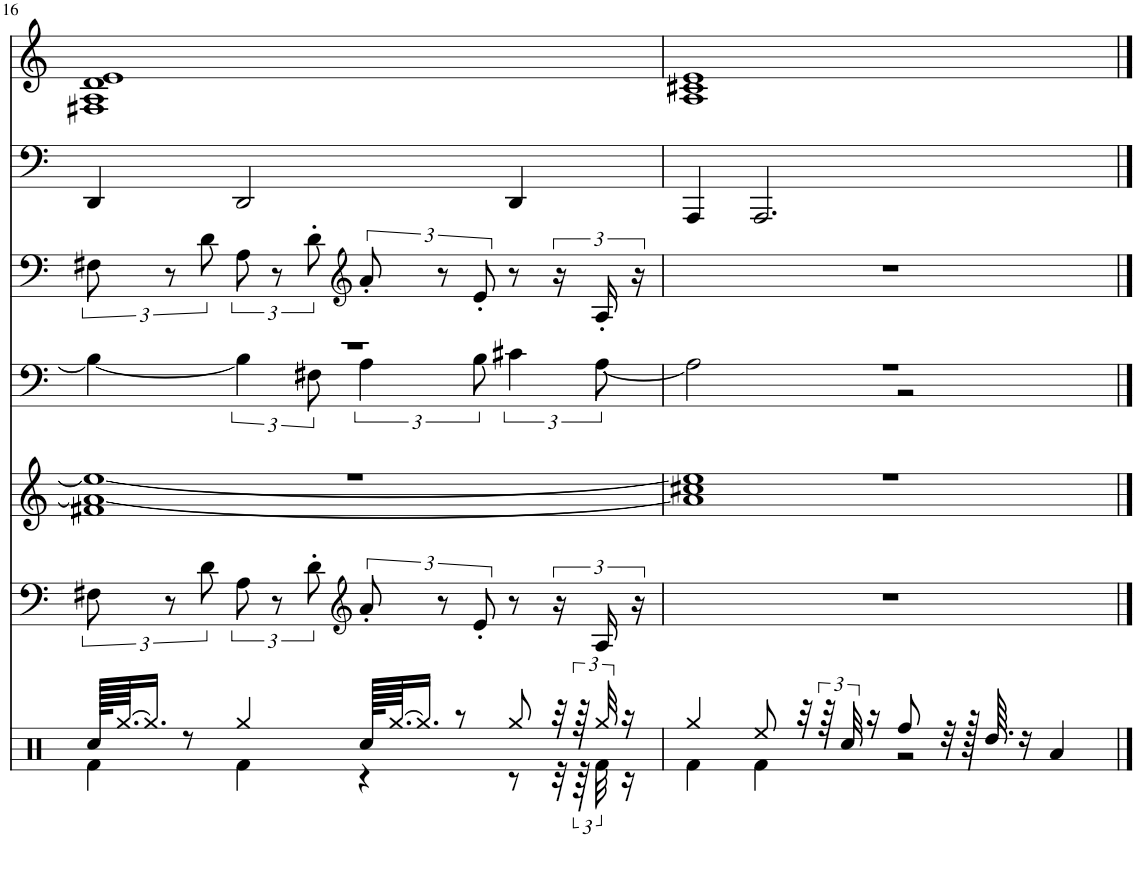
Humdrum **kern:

**kern	**kern	**kern	**kern	**kern	**kern	**kern
*part7	*part6	*part5	*part4	*part3	*part2	*part1
*staff7	*staff6	*staff5	*staff4	*staff3	*staff2	*staff1
*I"Percussion	*I"Nylon Gtr.	*I"Perc. Organ	*I"Tenor Sax	*I"Steel Gtr.	*I"Fingered Bass	*I"Bright Piano, aud_mb1175
*	*	*	*I'T Sax	*	*	*I'Pno
!!LO:PB:g=z
*clefX	*clefF4	*clefG2	*clefF4	*clefF4	*clefF4	*clefG2
*	*	*	*Trd8c14	*	*	*
*k[]	*k[]	*k[]	*k[]	*k[]	*k[]	*k[]
*M4/4	*M4/4	*M4/4	*M4/4	*M4/4	*M4/4	*M4/4
=16	=16	=16	=16	=16	=16	=16
*^	*	*^	*^	*	*	*
128Rcc/KLLLL	4Rf\	12F#X\	1r	1f#X 1a_ 1ee_	1r	4B\_	12F#X\	4DD/	1F#X 1A 1d 1e
[64.Rgg/JJ	.	.	.	.	.	.	.	.	.
16.Rgg/JJ]	.	.	.	.	.	.	.	.	.
.	.	12r	.	.	.	.	12r	.	.
8r	.	.	.	.	.	.	.	.	.
.	.	12d\	.	.	.	.	12d\	.	.
4Rgg/	4Rf\	12A\	.	.	.	6B\]	12A\	2DD/	.
.	.	12r	.	.	.	.	12r	.	.
.	.	12d'\	.	.	.	12F#X\	12d'\	.	.
*	*	*clefG2	*	*	*	*	*clefG2	*	*
128Rcc/KLLLL	4r	12a'/	.	.	.	6A\	12a'/	.	.
[64.Rgg/JJ	.	.	.	.	.	.	.	.	.
16.Rgg/JJ]	.	.	.	.	.	.	.	.	.
.	.	12r	.	.	.	.	12r	.	.
8r	.	.	.	.	.	.	.	.	.
.	.	12e'/	.	.	.	12B\	12e'/	.	.
8Rgg/	8r	8r	.	.	.	6c#X\	8r	4DD/	.
32r	32r	24r	.	.	.	.	24r	.	.
96r	96r	.	.	.	.	.	.	.	.
48Rgg/	48Rf\	24A/	.	.	.	[12A\	24A'/	.	.
16r	16r	.	.	.	.	.	.	.	.
.	.	24r	.	.	.	.	24r	.	.
=17	=17	=17	=17	=17	=17	=17	=17	=17	=17
4Rgg/	4Rf\	1r	1r	1a] 1cc#X 1ee]	1r	2A\]	1r	4AAA/	1A 1c#X 1e
8Ree/	4Rf\	.	.	.	.	.	.	2.AAA/	.
32r	.	.	.	.	.	.	.	.	.
96r	.	.	.	.	.	.	.	.	.
48Rcc/	.	.	.	.	.	.	.	.	.
16r	.	.	.	.	.	.	.	.	.
8Rff/	2r	.	.	.	.	2r	.	.	.
32r	.	.	.	.	.	.	.	.	.
128r	.	.	.	.	.	.	.	.	.
64.Rdd/	.	.	.	.	.	.	.	.	.
16r	.	.	.	.	.	.	.	.	.
4Ra/	.	.	.	.	.	.	.	.	.
*	*	*	*v	*v	*	*	*	*	*
*v	*v	*	*	*v	*v	*	*	*
==	==	==	==	==	==	==
*-	*-	*-	*-	*-	*-	*-
